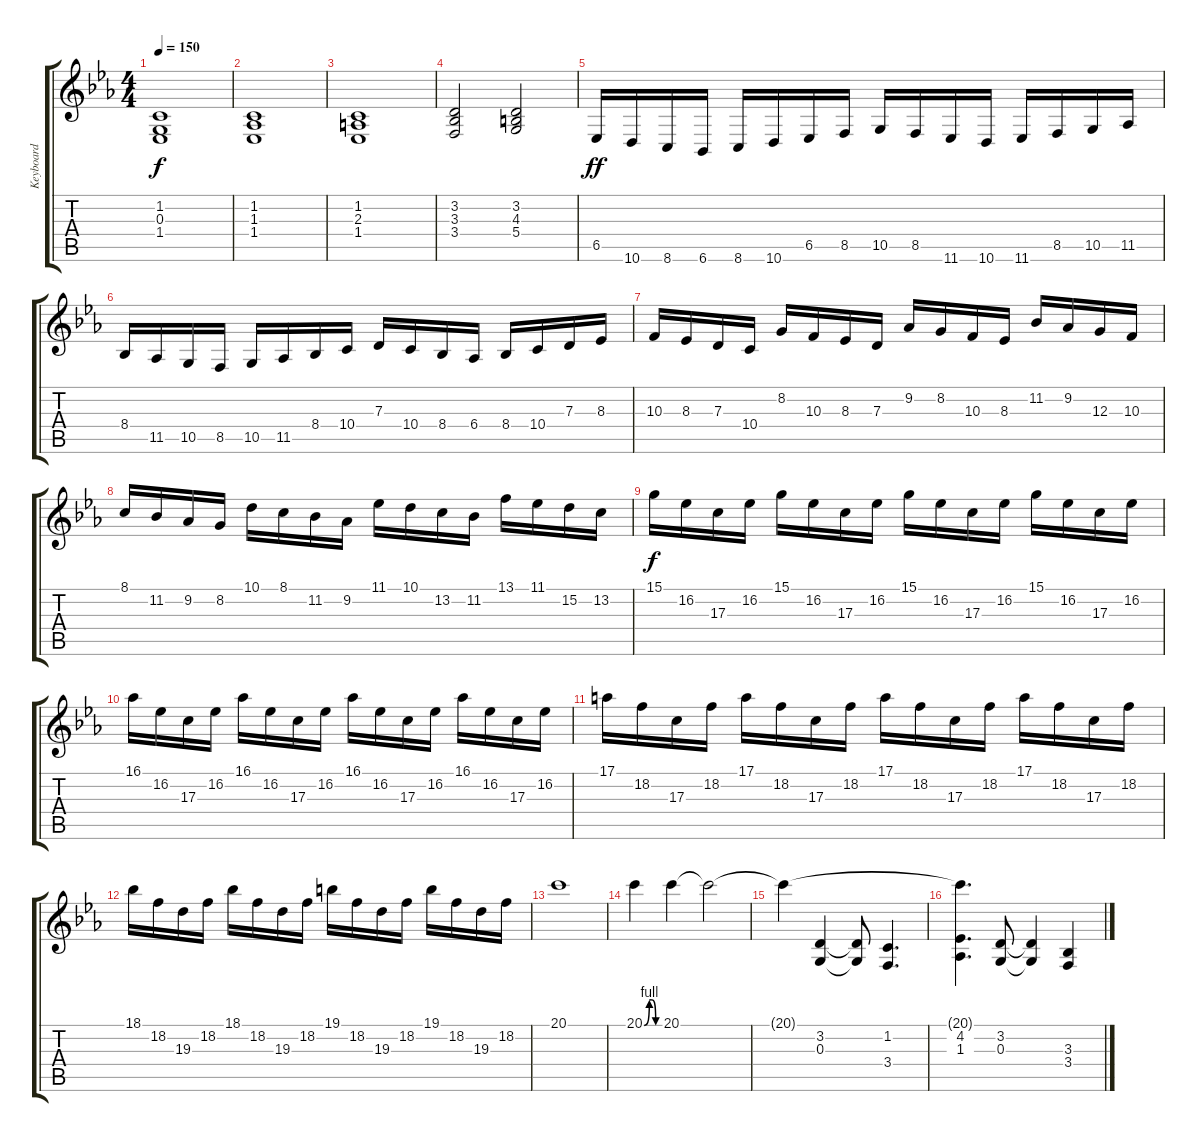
\track ("Keyboard" "Keyboard") {instrument churchorgan}
\staff {score tabs}
\tuning (E4 B3 G3 D3 A2 E2) {hide}
\ts (4 4)
\tempo 150
\clef g2
\ks eb
(1.2 0.3 1.4).1{dy f} |
(1.2 1.3 1.4).1 |
(1.2 2.3 1.4).1 |
(3.2 3.3 3.4).2 (3.2 4.3 5.4).2 |
6.5.16{dy ff instrument lead2sawtooth} 10.6.16 8.6.16 6.6.16 8.6.16 10.6.16 6.5.16 8.5.16 10.5.16 8.5.16 11.6.16 10.6.16 11.6.16 8.5.16 10.5.16 11.5.16 |
8.4.16 11.5.16 10.5.16 8.5.16 10.5.16 11.5.16 8.4.16 10.4.16 7.3.16 10.4.16 8.4.16 6.4.16 8.4.16 10.4.16 7.3.16 8.3.16 |
10.3.16 8.3.16 7.3.16 10.4.16 8.2.16 10.3.16 8.3.16 7.3.16 9.2.16 8.2.16 10.3.16 8.3.16 11.2.16 9.2.16 12.3.16 10.3.16 |
8.1.16 11.2.16 9.2.16 8.2.16 10.1.16 8.1.16 11.2.16 9.2.16 11.1.16 10.1.16 13.2.16 11.2.16 13.1.16 11.1.16 15.2.16 13.2.16 |
15.1.16{dy f} 16.2.16 17.3.16 16.2.16 15.1.16 16.2.16 17.3.16 16.2.16 15.1.16 16.2.16 17.3.16 16.2.16 15.1.16 16.2.16 17.3.16 16.2.16 |
16.1.16 16.2.16 17.3.16 16.2.16 16.1.16 16.2.16 17.3.16 16.2.16 16.1.16 16.2.16 17.3.16 16.2.16 16.1.16 16.2.16 17.3.16 16.2.16 |
17.1.16 18.2.16 17.3.16 18.2.16 17.1.16 18.2.16 17.3.16 18.2.16 17.1.16 18.2.16 17.3.16 18.2.16 17.1.16 18.2.16 17.3.16 18.2.16 |
18.1.16 18.2.16 19.3.16 18.2.16 18.1.16 18.2.16 19.3.16 18.2.16 19.1.16 18.2.16 19.3.16 18.2.16 19.1.16 18.2.16 19.3.16 18.2.16 |
20.1.1 |
20.1{be (custom 0 0 20 4 30 4 45 0 60 0)}.4 20.1.4 20.1{t}.2 |
20.1{t}.4 (3.2 0.3).4{instrument churchorgan} (3.2{t} 0.3{t}).8 (1.2 3.4).4{d} |
(20.1{t} 4.2 1.3).4{d} (3.2 0.3).8 (3.2{t} 0.3{t}).4 (3.3 3.4).4
